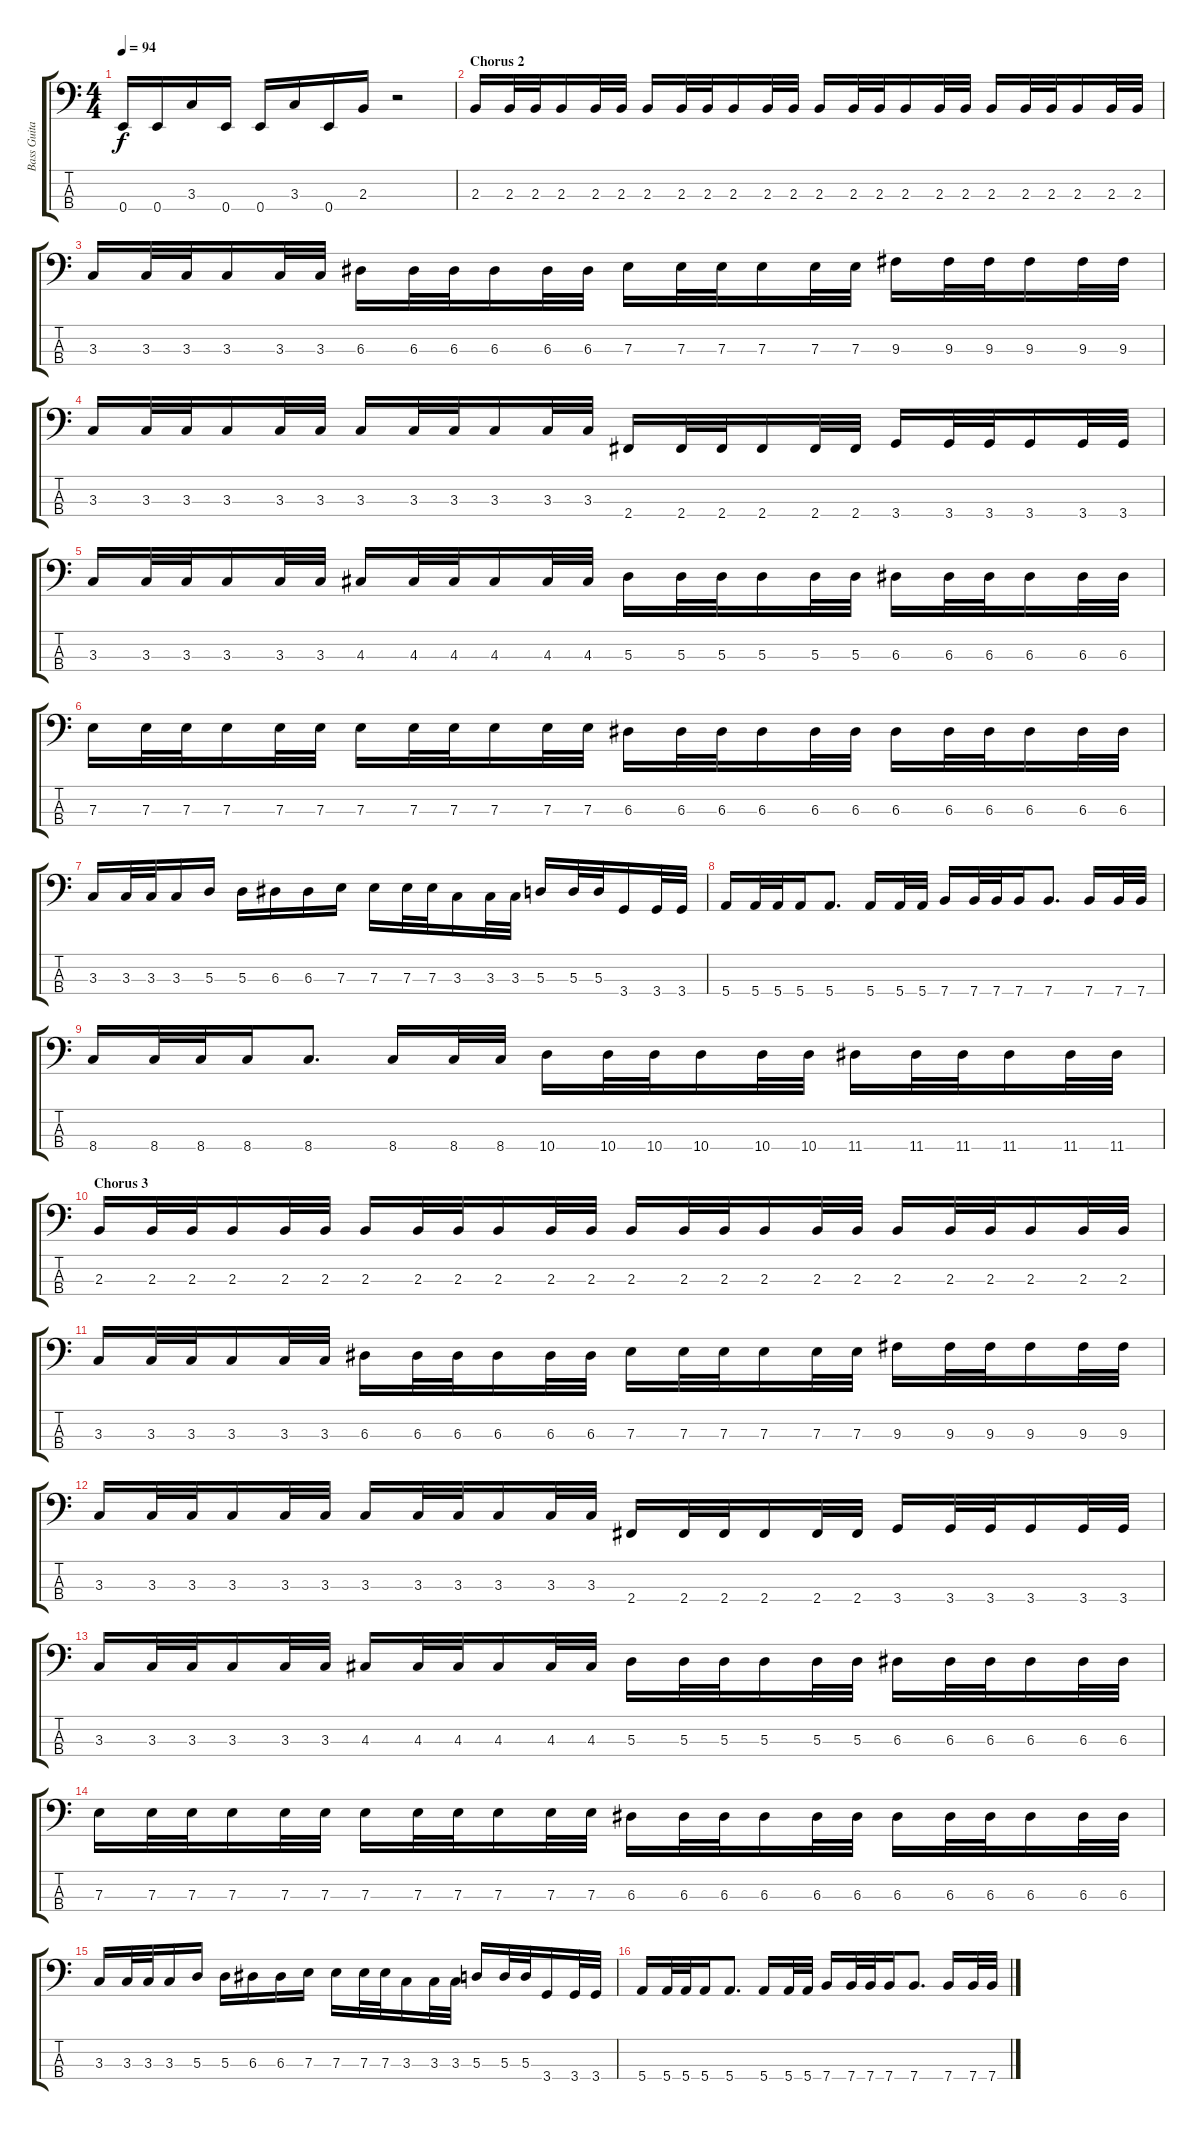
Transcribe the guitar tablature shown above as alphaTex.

\track ("Bass Guitar" "Bass Guita") {instrument electricbasspick}
\staff {score tabs}
\tuning (G2 D2 A1 E1) {hide}
\ts (4 4)
\tempo 94
\clef f4
\ks c
0.4.16{dy f} 0.4.16 3.3.16 0.4.16 0.4.16 3.3.16 0.4.16 2.3.16 r.2 |
\section ("" "Chorus 2")
2.3.16 2.3.32 2.3.32 2.3.16 2.3.32 2.3.32 2.3.16 2.3.32 2.3.32 2.3.16 2.3.32 2.3.32 2.3.16 2.3.32 2.3.32 2.3.16 2.3.32 2.3.32 2.3.16 2.3.32 2.3.32 2.3.16 2.3.32 2.3.32 |
3.3.16 3.3.32 3.3.32 3.3.16 3.3.32 3.3.32 6.3.16 6.3.32 6.3.32 6.3.16 6.3.32 6.3.32 7.3.16 7.3.32 7.3.32 7.3.16 7.3.32 7.3.32 9.3.16 9.3.32 9.3.32 9.3.16 9.3.32 9.3.32 |
3.3.16 3.3.32 3.3.32 3.3.16 3.3.32 3.3.32 3.3.16 3.3.32 3.3.32 3.3.16 3.3.32 3.3.32 2.4.16 2.4.32 2.4.32 2.4.16 2.4.32 2.4.32 3.4.16 3.4.32 3.4.32 3.4.16 3.4.32 3.4.32 |
3.3.16 3.3.32 3.3.32 3.3.16 3.3.32 3.3.32 4.3.16 4.3.32 4.3.32 4.3.16 4.3.32 4.3.32 5.3.16 5.3.32 5.3.32 5.3.16 5.3.32 5.3.32 6.3.16 6.3.32 6.3.32 6.3.16 6.3.32 6.3.32 |
7.3.16 7.3.32 7.3.32 7.3.16 7.3.32 7.3.32 7.3.16 7.3.32 7.3.32 7.3.16 7.3.32 7.3.32 6.3.16 6.3.32 6.3.32 6.3.16 6.3.32 6.3.32 6.3.16 6.3.32 6.3.32 6.3.16 6.3.32 6.3.32 |
3.3.16 3.3.32 3.3.32 3.3.16 5.3.16 5.3.16 6.3.16 6.3.16 7.3.16 7.3.16 7.3.32 7.3.32 3.3.16 3.3.32 3.3.32 5.3.16 5.3.32 5.3.32 3.4.16 3.4.32 3.4.32 |
5.4.16 5.4.32 5.4.32 5.4.16 5.4.8{d} 5.4.16 5.4.32 5.4.32 7.4.16 7.4.32 7.4.32 7.4.16 7.4.8{d} 7.4.16 7.4.32 7.4.32 |
8.4.16 8.4.32 8.4.32 8.4.16 8.4.8{d} 8.4.16 8.4.32 8.4.32 10.4.16 10.4.32 10.4.32 10.4.16 10.4.32 10.4.32 11.4.16 11.4.32 11.4.32 11.4.16 11.4.32 11.4.32 |
\section ("" "Chorus 3")
2.3.16 2.3.32 2.3.32 2.3.16 2.3.32 2.3.32 2.3.16 2.3.32 2.3.32 2.3.16 2.3.32 2.3.32 2.3.16 2.3.32 2.3.32 2.3.16 2.3.32 2.3.32 2.3.16 2.3.32 2.3.32 2.3.16 2.3.32 2.3.32 |
3.3.16 3.3.32 3.3.32 3.3.16 3.3.32 3.3.32 6.3.16 6.3.32 6.3.32 6.3.16 6.3.32 6.3.32 7.3.16 7.3.32 7.3.32 7.3.16 7.3.32 7.3.32 9.3.16 9.3.32 9.3.32 9.3.16 9.3.32 9.3.32 |
3.3.16 3.3.32 3.3.32 3.3.16 3.3.32 3.3.32 3.3.16 3.3.32 3.3.32 3.3.16 3.3.32 3.3.32 2.4.16 2.4.32 2.4.32 2.4.16 2.4.32 2.4.32 3.4.16 3.4.32 3.4.32 3.4.16 3.4.32 3.4.32 |
3.3.16 3.3.32 3.3.32 3.3.16 3.3.32 3.3.32 4.3.16 4.3.32 4.3.32 4.3.16 4.3.32 4.3.32 5.3.16 5.3.32 5.3.32 5.3.16 5.3.32 5.3.32 6.3.16 6.3.32 6.3.32 6.3.16 6.3.32 6.3.32 |
7.3.16 7.3.32 7.3.32 7.3.16 7.3.32 7.3.32 7.3.16 7.3.32 7.3.32 7.3.16 7.3.32 7.3.32 6.3.16 6.3.32 6.3.32 6.3.16 6.3.32 6.3.32 6.3.16 6.3.32 6.3.32 6.3.16 6.3.32 6.3.32 |
3.3.16 3.3.32 3.3.32 3.3.16 5.3.16 5.3.16 6.3.16 6.3.16 7.3.16 7.3.16 7.3.32 7.3.32 3.3.16 3.3.32 3.3.32 5.3.16 5.3.32 5.3.32 3.4.16 3.4.32 3.4.32 |
5.4.16 5.4.32 5.4.32 5.4.16 5.4.8{d} 5.4.16 5.4.32 5.4.32 7.4.16 7.4.32 7.4.32 7.4.16 7.4.8{d} 7.4.16 7.4.32 7.4.32
